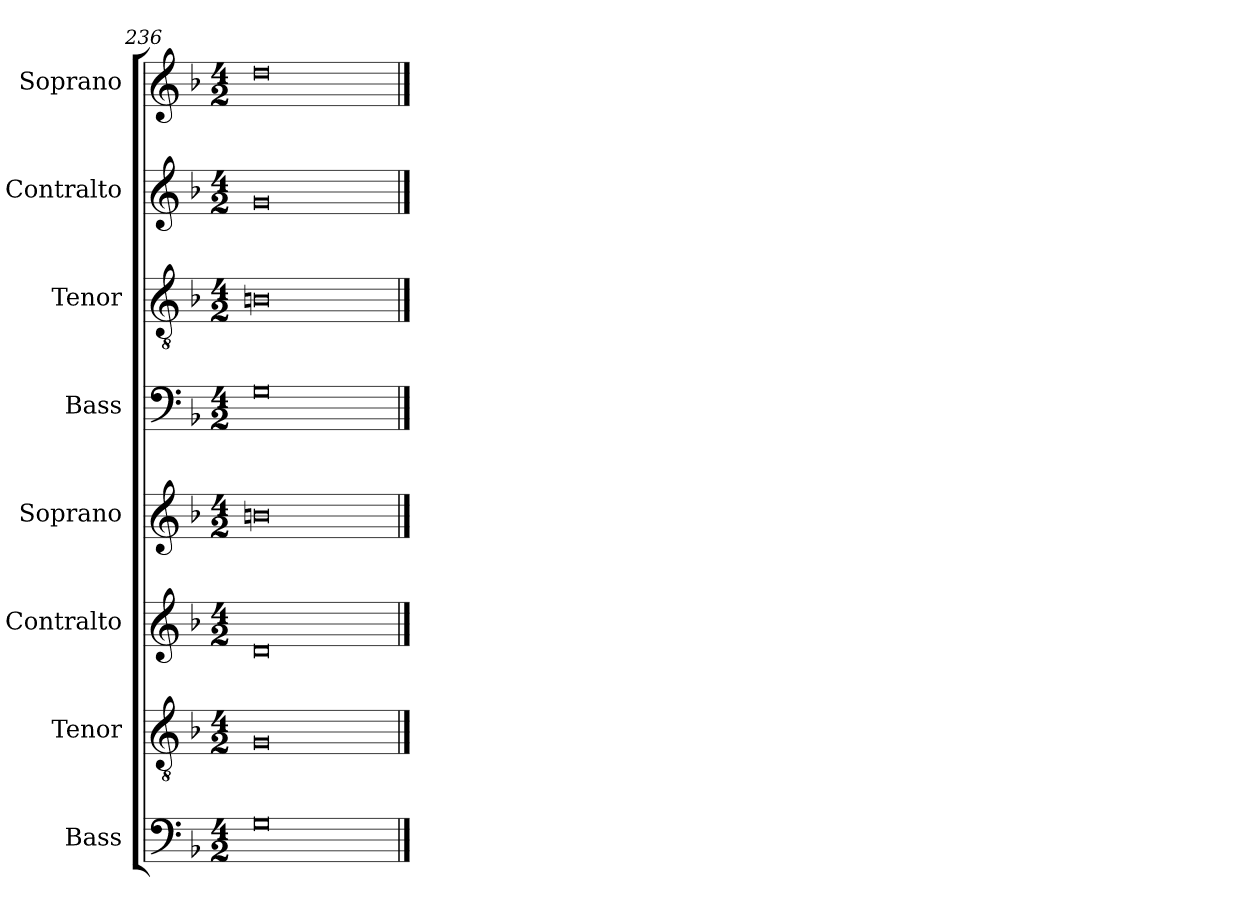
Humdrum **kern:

**kern	**kern	**kern	**kern	**kern	**kern	**kern	**kern
*part8	*part7	*part6	*part5	*part4	*part3	*part2	*part1
*staff8	*staff7	*staff6	*staff5	*staff4	*staff3	*staff2	*staff1
*I"Bass	*I"Tenor	*I"Contralto	*I"Soprano	*I"Bass	*I"Tenor	*I"Contralto	*I"Soprano
*I'B	*I'T	*I'A	*I'S	*I'B	*I'T	*I'A	*I'S
*clefF4	*clefGv2	*clefG2	*clefG2	*clefF4	*clefGv2	*clefG2	*clefG2
*k[b-]	*k[b-]	*k[b-]	*k[b-]	*k[b-]	*k[b-]	*k[b-]	*k[b-]
*G:dor	*G:dor	*G:dor	*G:dor	*G:dor	*G:dor	*G:dor	*G:dor
*M4/2	*M4/2	*M4/2	*M4/2	*M4/2	*M4/2	*M4/2	*M4/2
=236	=236	=236	=236	=236	=236	=236	=236
0G	0G	0d	0bn	0G	0Bn	0g	0dd
==	==	==	==	==	==	==	==
*-	*-	*-	*-	*-	*-	*-	*-
